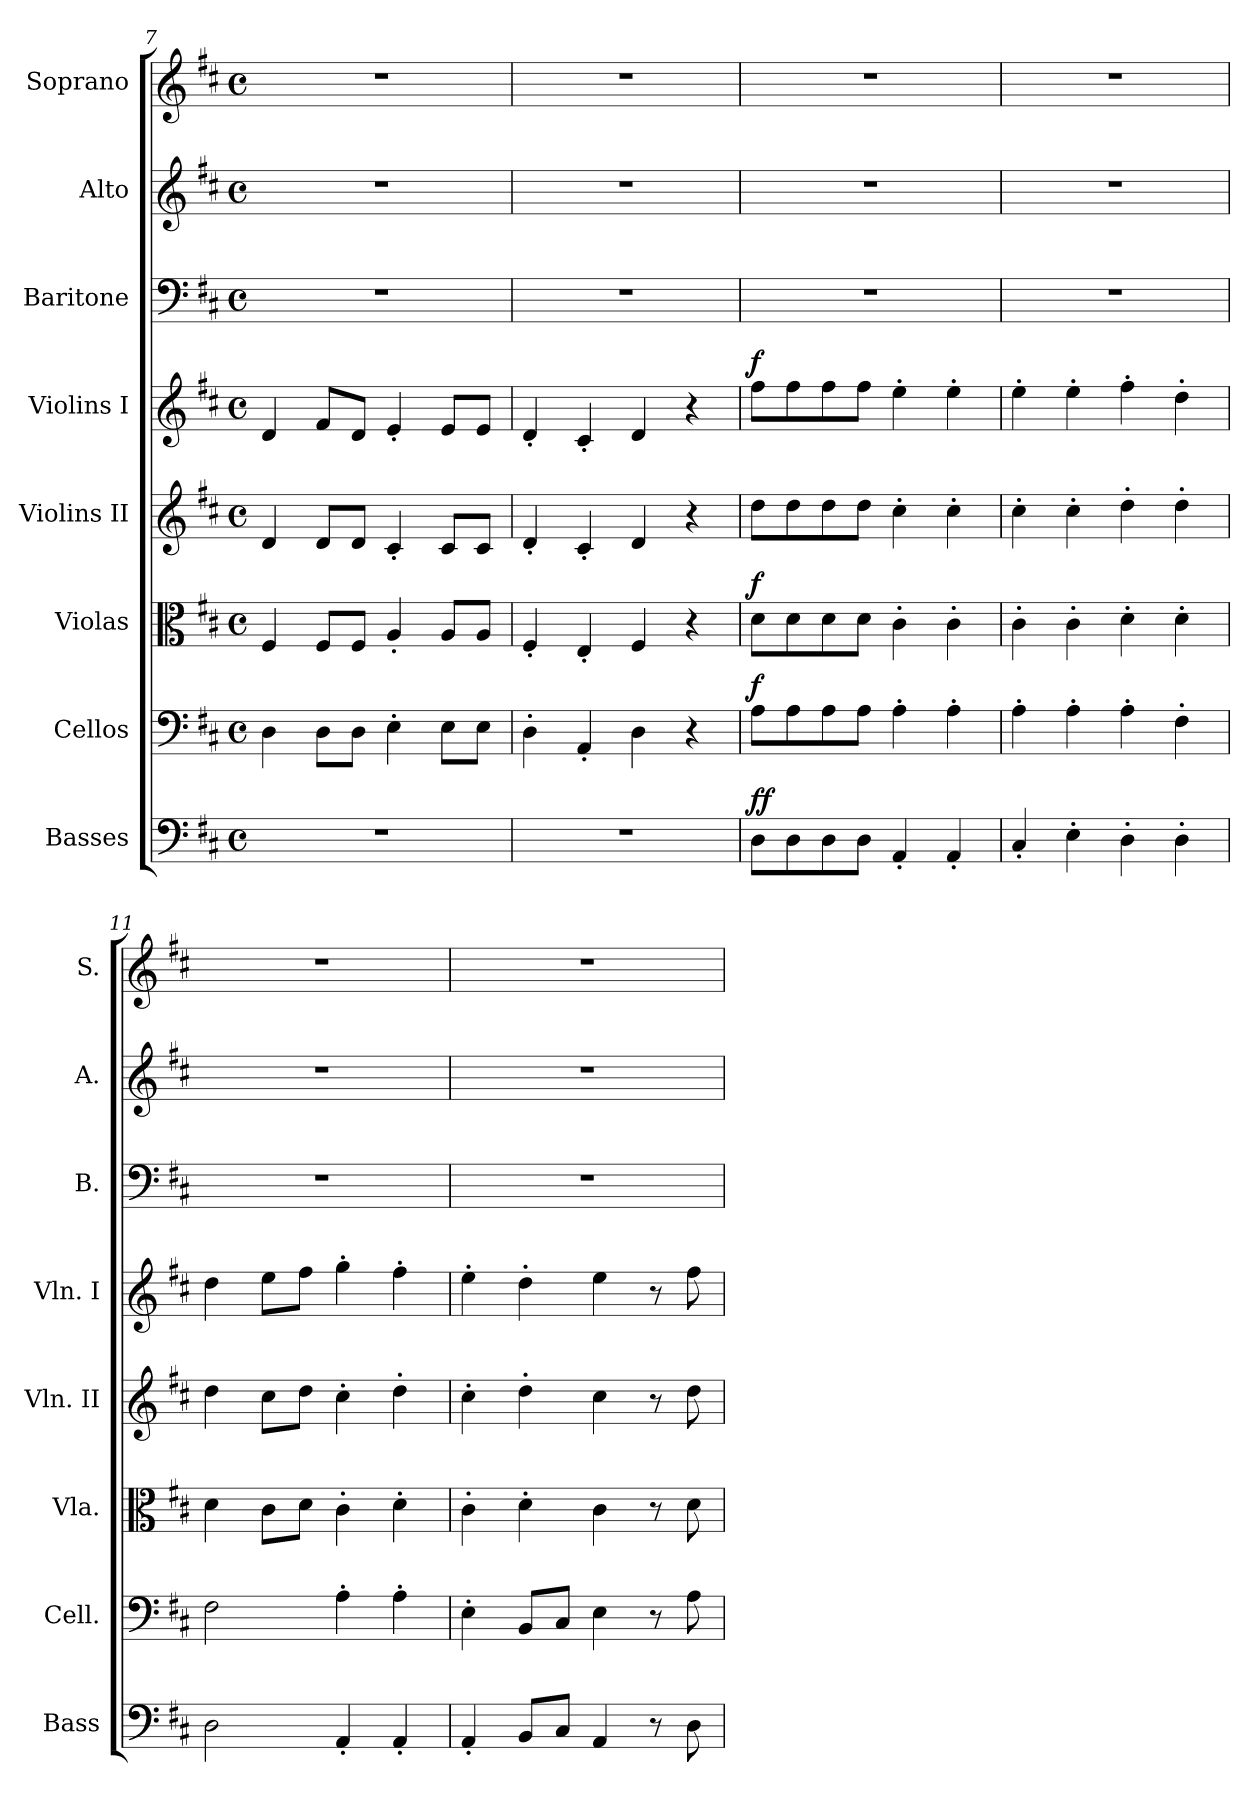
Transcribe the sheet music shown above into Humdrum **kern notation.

**kern	**dynam	**kern	**dynam	**kern	**dynam	**kern	**kern	**dynam	**kern	**kern	**kern
*part8	*part8	*part7	*part7	*part6	*part6	*part5	*part4	*part4	*part3	*part2	*part1
*staff8	*staff8	*staff7	*staff7	*staff6	*staff6	*staff5	*staff4	*staff4	*staff3	*staff2	*staff1
*I"Basses	*	*I"Cellos	*	*I"Violas	*	*I"Violins II	*I"Violins I	*	*I"Baritone	*I"Alto	*I"Soprano
*I'Bass	*	*I'Cell.	*	*I'Vla.	*	*I'Vln. II	*I'Vln. I	*	*I'B.	*I'A.	*I'S.
*clefF4	*	*clefF4	*	*clefC3	*	*clefG2	*clefG2	*	*clefF4	*clefG2	*clefG2
*ITrd7c12	*	*	*	*	*	*	*	*	*	*	*
*k[f#c#]	*	*k[f#c#]	*	*k[f#c#]	*	*k[f#c#]	*k[f#c#]	*	*k[f#c#]	*k[f#c#]	*k[f#c#]
*D:	*	*D:	*	*D:	*	*D:	*D:	*	*D:	*D:	*D:
*M4/4	*	*M4/4	*	*M4/4	*	*M4/4	*M4/4	*	*M4/4	*M4/4	*M4/4
*met(c)	*	*met(c)	*	*met(c)	*	*met(c)	*met(c)	*	*met(c)	*met(c)	*met(c)
=7	=7	=7	=7	=7	=7	=7	=7	=7	=7	=7	=7
1r	.	4D\	.	4F#/	.	4d/	4d/	.	1r	1r	1r
.	.	8D\L	.	8F#/L	.	8d/L	8f#/L	.	.	.	.
.	.	8D\J	.	8F#/J	.	8d/J	8d/J	.	.	.	.
.	.	4E'>\	.	4A'</	.	4c#'</	4e'</	.	.	.	.
.	.	8E\L	.	8A/L	.	8c#/L	8e/L	.	.	.	.
.	.	8E\J	.	8A/J	.	8c#/J	8e/J	.	.	.	.
=8	=8	=8	=8	=8	=8	=8	=8	=8	=8	=8	=8
1r	.	4D'>\	.	4F#'</	.	4d'</	4d'</	.	1r	1r	1r
.	.	4AA'</	.	4E'</	.	4c#'</	4c#'</	.	.	.	.
.	.	4D\	.	4F#/	.	4d/	4d/	.	.	.	.
.	.	4r	.	4r	.	4r	4r	.	.	.	.
=9	=9	=9	=9	=9	=9	=9	=9	=9	=9	=9	=9
!	!LO:DY:a	!	!	!	!	!	!	!	!	!	!
!	!LO:DY:n=1:b	!	!LO:DY:a	!	!LO:DY:a	!	!	!LO:DY:a	!	!	!
8DD\L	f f	8A\L	f	8d\L	f	8dd\L	8ff#\L	f	1r	1r	1r
8DD\	.	8A\	.	8d\	.	8dd\	8ff#\	.	.	.	.
8DD\	.	8A\	.	8d\	.	8dd\	8ff#\	.	.	.	.
8DD\J	.	8A\J	.	8d\J	.	8dd\J	8ff#\J	.	.	.	.
4AAA'</	.	4A'>\	.	4c#'>\	.	4cc#'>\	4ee'>\	.	.	.	.
4AAA'</	.	4A'>\	.	4c#'>\	.	4cc#'>\	4ee'>\	.	.	.	.
=10	=10	=10	=10	=10	=10	=10	=10	=10	=10	=10	=10
4CC#'</	.	4A'>\	.	4c#'>\	.	4cc#'>\	4ee'>\	.	1r	1r	1r
4EE'>\	.	4A'>\	.	4c#'>\	.	4cc#'>\	4ee'>\	.	.	.	.
4DD'>\	.	4A'>\	.	4d'>\	.	4dd'>\	4ff#'>\	.	.	.	.
4DD'>\	.	4F#'>\	.	4d'>\	.	4dd'>\	4dd'>\	.	.	.	.
=11	=11	=11	=11	=11	=11	=11	=11	=11	=11	=11	=11
2DD\	.	2F#\	.	4d\	.	4dd\	4dd\	.	1r	1r	1r
.	.	.	.	8c#\L	.	8cc#\L	8ee\L	.	.	.	.
.	.	.	.	8d\J	.	8dd\J	8ff#\J	.	.	.	.
4AAA'</	.	4A'>\	.	4c#'>\	.	4cc#'>\	4gg'>\	.	.	.	.
4AAA'</	.	4A'>\	.	4d'>\	.	4dd'>\	4ff#'>\	.	.	.	.
!!LO:PB:g=z
=12	=12	=12	=12	=12	=12	=12	=12	=12	=12	=12	=12
4AAA'</	.	4E'>\	.	4c#'>\	.	4cc#'>\	4ee'>\	.	1r	1r	1r
8BBB/L	.	8BB/L	.	4d'>\	.	4dd'>\	4dd'>\	.	.	.	.
8CC#/J	.	8C#/J	.	.	.	.	.	.	.	.	.
4AAA/	.	4E\	.	4c#\	.	4cc#\	4ee\	.	.	.	.
8r	.	8r	.	8r	.	8r	8r	.	.	.	.
8DD\	.	8A\	.	8d\	.	8dd\	8ff#\	.	.	.	.
=	=	=	=	=	=	=	=	=	=	=	=
*-	*-	*-	*-	*-	*-	*-	*-	*-	*-	*-	*-
